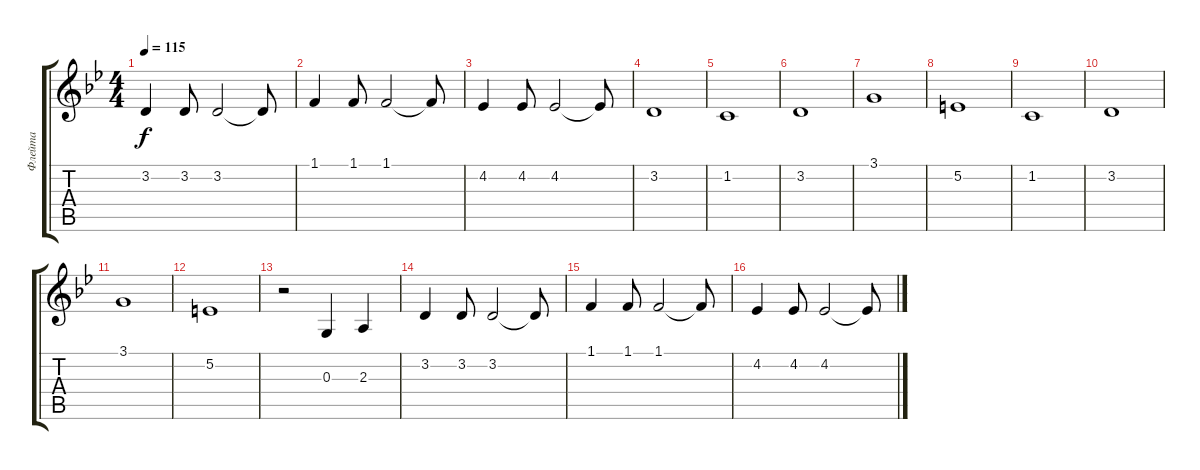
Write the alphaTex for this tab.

\track ("Флейта" "Флейта") {instrument flute}
\staff {score tabs}
\tuning (E4 B3 G3 D3 A2 E2) {hide}
\ts (4 4)
\tempo 115
\clef g2
\ks gminor
3.2.4{dy f} 3.2.8 3.2.2 3.2{t}.8 |
1.1.4 1.1.8 1.1.2 1.1{t}.8 |
4.2.4 4.2.8 4.2.2 4.2{t}.8 |
3.2.1 |
1.2.1 |
3.2.1 |
3.1.1 |
5.2.1 |
1.2.1 |
3.2.1 |
3.1.1 |
5.2.1 |
r.2 0.3.4 2.3.4 |
3.2.4 3.2.8 3.2.2 3.2{t}.8 |
1.1.4 1.1.8 1.1.2 1.1{t}.8 |
4.2.4 4.2.8 4.2.2 4.2{t}.8
